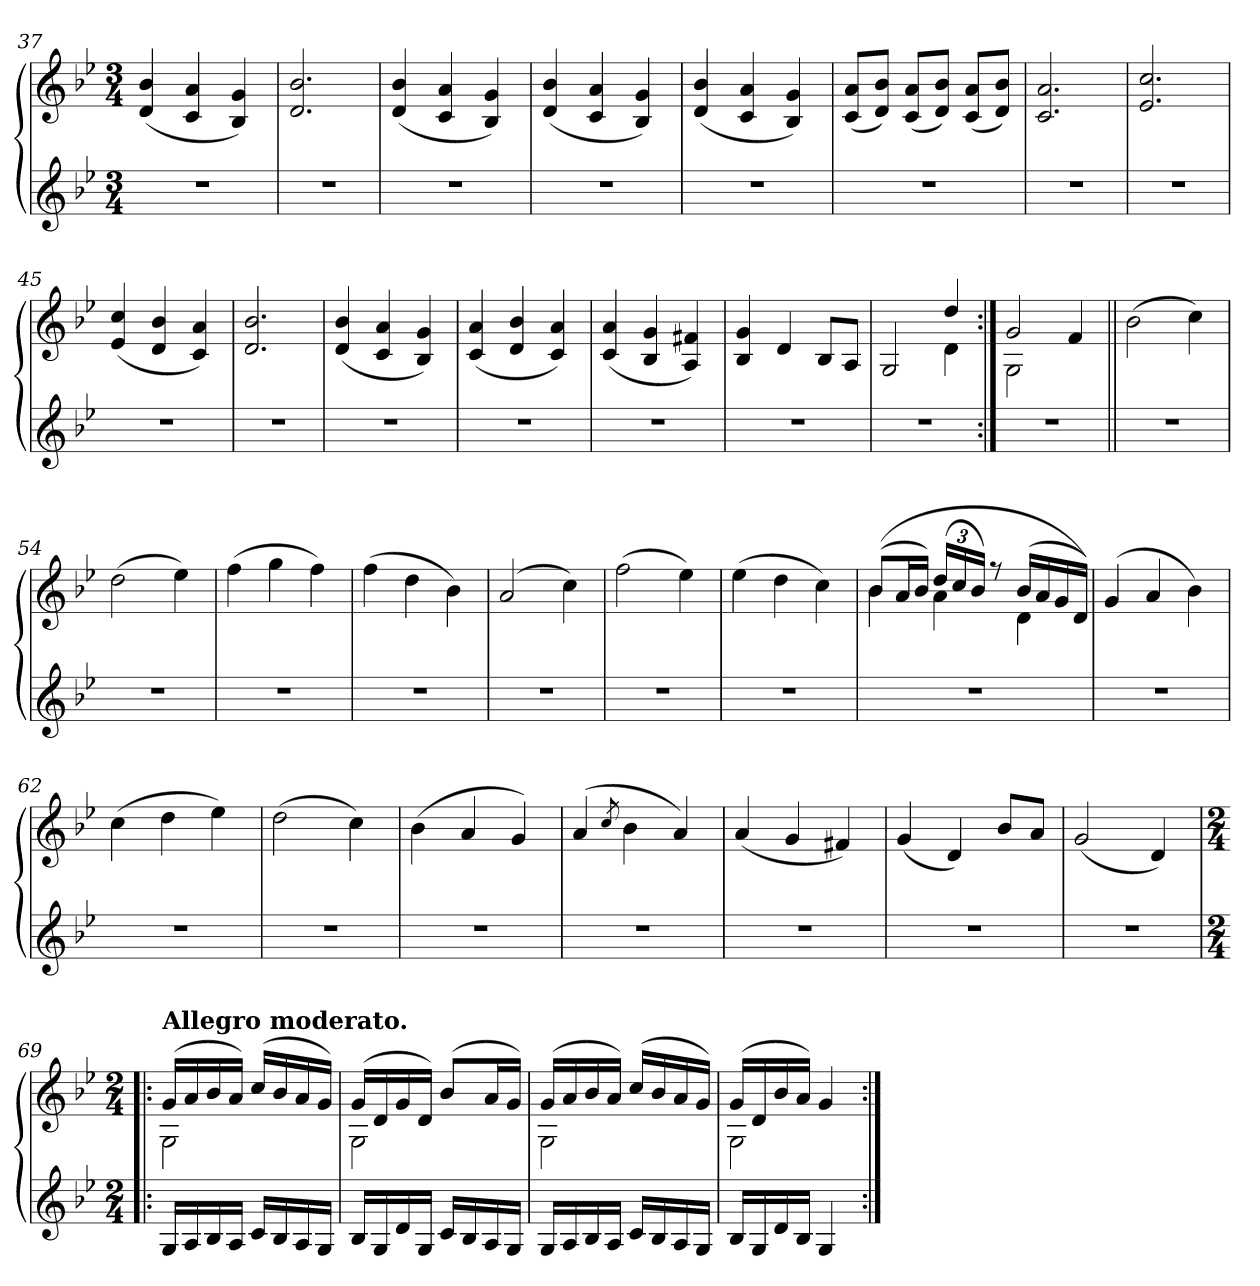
**kern	**kern
*part1	*part1
*staff2	*staff1
*clefG2	*clefG2
*k[b-e-]	*k[b-e-]
*g:	*g:
*M3/4	*M3/4
=37	=37
2.r	(<4d/ 4b-/
.	4c/ 4a/
.	4B-/ 4g/)
!!LO:LB:g=z
=38	=38
2.r	2.d/ 2.b-/
=39	=39
2.r	(<4d/ 4b-/
.	4c/ 4a/
.	4B-/ 4g/)
=40	=40
2.r	(<4d/ 4b-/
.	4c/ 4a/
.	4B-/ 4g/)
=41	=41
2.r	(<4d/ 4b-/
.	4c/ 4a/
.	4B-/ 4g/)
=42	=42
2.r	(<8c/ 8a/L
.	8d/ 8b-/J)
.	(<8c/ 8a/L
.	8d/ 8b-/J)
.	(<8c/ 8a/L
.	8d/ 8b-/J)
=43	=43
2.r	2.c/ 2.a/
=44	=44
2.r	2.e-/ 2.cc/
=45	=45
2.r	(<4e-/ 4cc/
.	4d/ 4b-/
.	4c/ 4a/)
!!LO:LB:g=z
=46	=46
2.r	2.d/ 2.b-/
=47	=47
2.r	(<4d/ 4b-/
.	4c/ 4a/
.	4B-/ 4g/)
=48	=48
2.r	(<4c/ 4a/
.	4d/ 4b-/
.	4c/ 4a/)
=49	=49
2.r	(<4c/ 4a/
.	4B-/ 4g/
.	4A/ 4f#X/)
=50	=50
2.r	4B-/ 4g/
.	4d/
.	8B-/L
.	8A/J
=51	=51
*	*^
2.r	2G/	2ryy
.	4dd/	4d\
=52:|!	=52:|!	=52:|!
2.r	2g/	2G\
.	4f/	4ryy
*	*v	*v
!!LO:LB:g=z
=53||	=53||
2.r	(>2b-\
.	4cc\)
=54	=54
2.r	(>2dd\
.	4ee-\)
=55	=55
2.r	(>4ff\
.	4gg\
.	4ff\)
=56	=56
2.r	(>4ff\
.	4dd\
.	4b-\)
=57	=57
2.r	(>2a/
.	4cc\)
=58	=58
2.r	(>2ff\
.	4ee-\)
=59	=59
2.r	(>4ee-\
.	4dd\
.	4cc\)
=60	=60
*	*^
2.r	(>(>8b-/L	4b-\
.	16a/L	.
.	16b-/JJ)	.
*	*Xbrackettup	*
.	(>24dd/LL	4a\
.	24cc/	.
.	24b-/JJ)	.
.	8r	.
.	(>16b-/LL	4d\
.	16a/	.
.	16g/	.
.	16d/JJ))	.
*	*v	*v
!!LO:LB:g=z
=61	=61
2.r	(>4g/
.	4a/
.	4b-\)
=62	=62
2.r	(>4cc\
.	4dd\
.	4ee-\)
=63	=63
2.r	(>2dd\
.	4cc\)
=64	=64
2.r	(>4b-\
.	4a/
.	4g/)
=65	=65
2.r	(>4a/
.	8qcc/
.	4b-\
.	4a/)
=66	=66
2.r	(<4a/
.	4g/
.	4f#X/)
=67	=67
2.r	(<4g/
.	4d/)
.	8b-/L
.	8a/J
=68	=68
2.r	(<2g/
.	4d/)
!!LO:PB:g=z
=69!|:	=69!|:
*M2/4	*M2/4
*	*^
!	!LO:TX:a:B:t=Allegro moderato.	!
16G/LL	(<16g/LL	2G\
16A/	16a/	.
16B-/	16b-/	.
16A/JJ	16a/JJ)	.
16c/LL	(<16cc/LL	.
16B-/	16b-/	.
16A/	16a/	.
16G/JJ	16g/JJ)	.
=70	=70	=70
16B-/LL	(<16g/LL	2G\
16G/	16d/	.
16d/	16g/	.
16G/JJ	16d/JJ)	.
16c/LL	(<8b-/L	.
16B-/	.	.
16A/	16a/L	.
16G/JJ	16g/JJ)	.
=71	=71	=71
16G/LL	(<16g/LL	2G\
16A/	16a/	.
16B-/	16b-/	.
16A/JJ	16a/JJ)	.
16c/LL	(<16cc/LL	.
16B-/	16b-/	.
16A/	16a/	.
16G/JJ	16g/JJ)	.
=72	=72	=72
16B-/LL	(<16g/LL	2G\
16G/	16d/	.
16d/	16b-/	.
16B-/JJ	16a/JJ)	.
4G/	4g/	.
*	*v	*v
=:|!	=:|!
*-	*-
